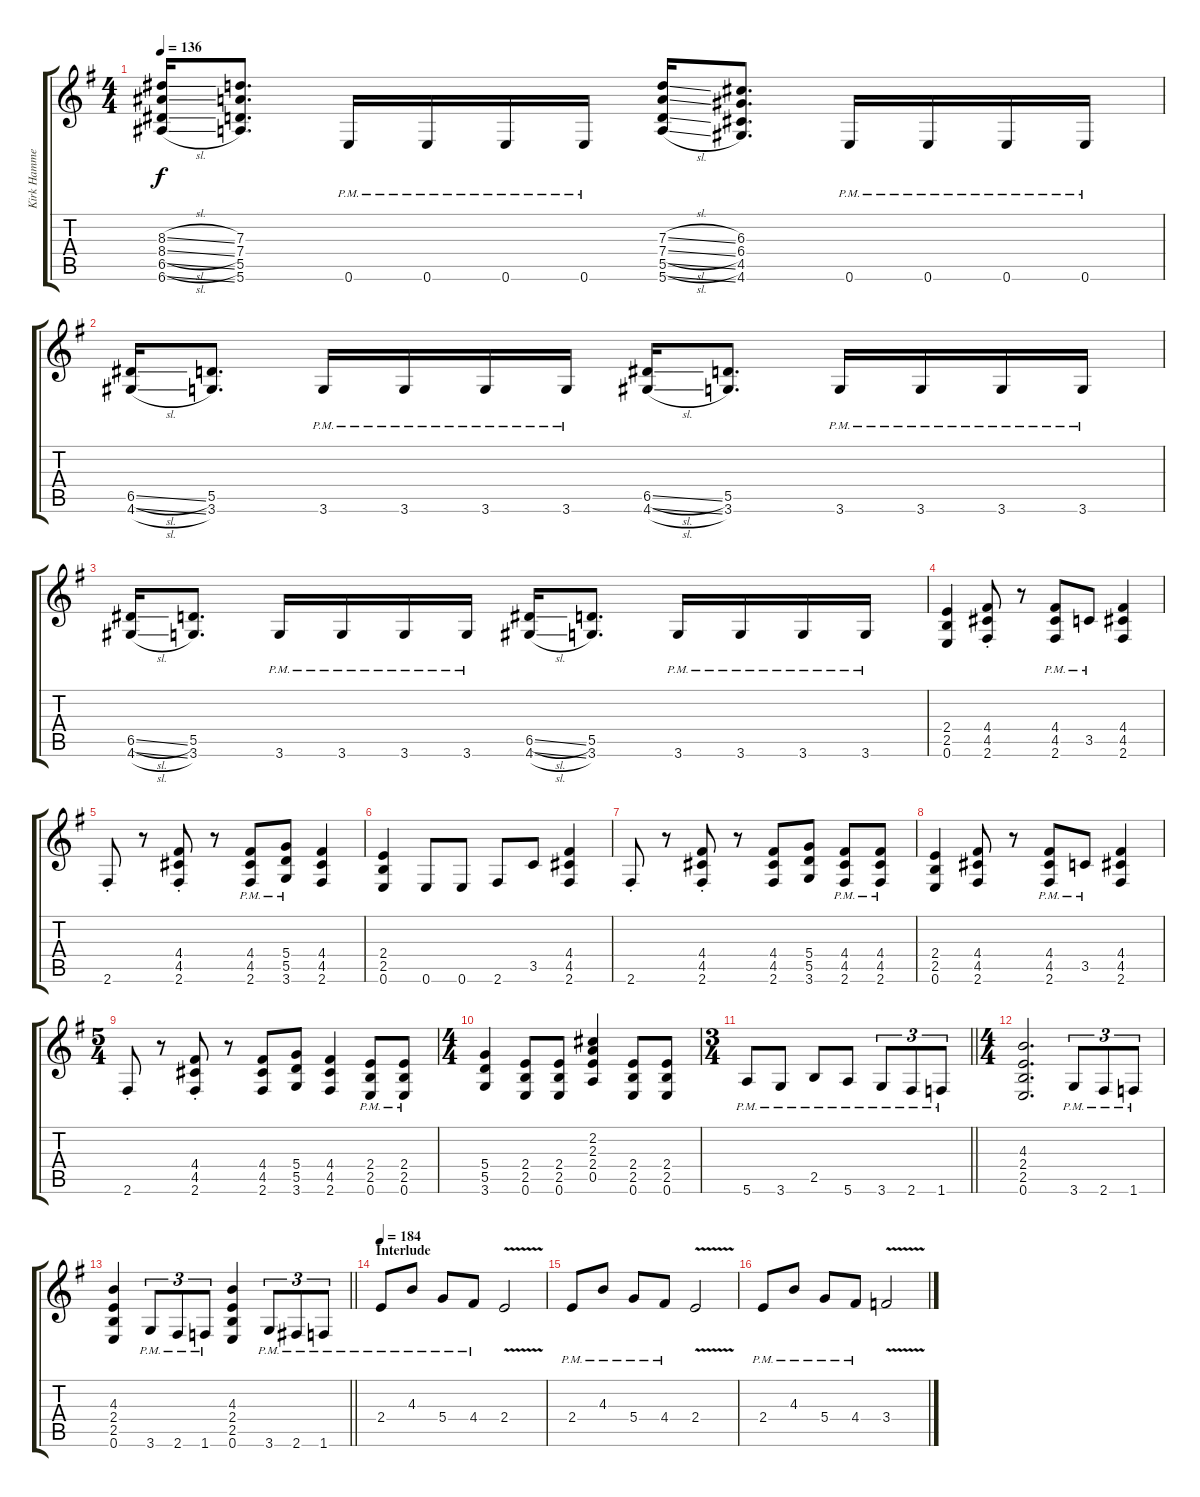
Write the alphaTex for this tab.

\track ("Kirk Hammett" "Kirk Hamme") {instrument distortionguitar}
\staff {score tabs}
\tuning (E4 B3 G3 D3 A2 E2) {hide}
\ts (4 4)
\tempo 136
\clef g2
\ks g
(8.3{sl} 8.4{sl} 6.5{sl} 6.6{sl}).16{dy f} (7.3 7.4 5.5 5.6).8{d} 0.6{pm}.16 0.6{pm}.16 0.6{pm}.16 0.6{pm}.16 (7.3{sl} 7.4{sl} 5.5{sl} 5.6{sl}).16 (6.3 6.4 4.5 4.6).8{d} 0.6{pm}.16 0.6{pm}.16 0.6{pm}.16 0.6{pm}.16 |
(6.5{sl} 4.6{sl}).16 (5.5 3.6).8{d} 3.6{pm}.16 3.6{pm}.16 3.6{pm}.16 3.6{pm}.16 (6.5{sl} 4.6{sl}).16 (5.5 3.6).8{d} 3.6{pm}.16 3.6{pm}.16 3.6{pm}.16 3.6{pm}.16 |
(6.5{sl} 4.6{sl}).16 (5.5 3.6).8{d} 3.6{pm}.16 3.6{pm}.16 3.6{pm}.16 3.6{pm}.16 (6.5{sl} 4.6{sl}).16 (5.5 3.6).8{d} 3.6{pm}.16 3.6{pm}.16 3.6{pm}.16 3.6{pm}.16 |
(2.4 2.5 0.6).4 (4.4{st} 4.5{st} 2.6{st}).8 r.8 (4.4{pm} 4.5{pm} 2.6{pm}).8 3.5{pm}.8 (4.4 4.5 2.6).4 |
2.6{st}.8 r.8 (4.4{st} 4.5{st} 2.6{st}).8 r.8 (4.4{pm} 4.5{pm} 2.6{pm}).8 (5.4{pm} 5.5{pm} 3.6{pm}).8 (4.4 4.5 2.6).4 |
(2.4 2.5 0.6).4 0.6.8 0.6.8 2.6.8 3.5.8 (4.4 4.5 2.6).4 |
2.6{st}.8 r.8 (4.4{st} 4.5{st} 2.6{st}).8 r.8 (4.4 4.5 2.6).8 (5.4 5.5 3.6).8 (4.4{pm} 4.5{pm} 2.6{pm}).8 (4.4{pm} 4.5{pm} 2.6{pm}).8 |
(2.4 2.5 0.6).4 (4.4 4.5 2.6).8 r.8 (4.4{pm} 4.5{pm} 2.6{pm}).8 3.5{pm}.8 (4.4 4.5 2.6).4 |
\ts (5 4)
\ks eminor
2.6{st}.8 r.8 (4.4{st} 4.5{st} 2.6{st}).8 r.8 (4.4 4.5 2.6).8 (5.4 5.5 3.6).8 (4.4 4.5 2.6).4 (2.4{pm} 2.5{pm} 0.6{pm}).8 (2.4{pm} 2.5{pm} 0.6{pm}).8 |
\ts (4 4)
(5.4 5.5 3.6).4 (2.4 2.5 0.6).8 (2.4 2.5 0.6).8 (2.2 2.3 2.4 0.5).4 (2.4 2.5 0.6).8 (2.4 2.5 0.6).8 |
\ts (3 4)
\barLineRight lightlight
5.6{pm}.8 3.6{pm}.8 2.5{pm}.8 5.6{pm}.8 3.6{pm}.8{tu (3 2)} 2.6{pm}.8{tu (3 2)} 1.6{pm}.8{tu (3 2)} |
\ts (4 4)
(4.3 2.4 2.5 0.6).2{d} 3.6{pm}.8{tu (3 2)} 2.6{pm}.8{tu (3 2)} 1.6{pm}.8{tu (3 2)} |
\barLineRight lightlight
(4.3 2.4 2.5 0.6).4 3.6{pm}.8{tu (3 2)} 2.6{pm}.8{tu (3 2)} 1.6{pm}.8{tu (3 2)} (4.3 2.4 2.5 0.6).4 3.6{pm}.8{tu (3 2)} 2.6{pm}.8{tu (3 2)} 1.6{pm}.8{tu (3 2)} |
\section ("" "Interlude")
\tempo 184
2.4{pm}.8{volume 16} 4.3{pm}.8 5.4{pm}.8 4.4{pm}.8 2.4{v}.2 |
2.4{pm}.8 4.3{pm}.8 5.4{pm}.8 4.4{pm}.8 2.4{v}.2 |
2.4{pm}.8 4.3{pm}.8 5.4{pm}.8 4.4{pm}.8 3.4{v}.2
